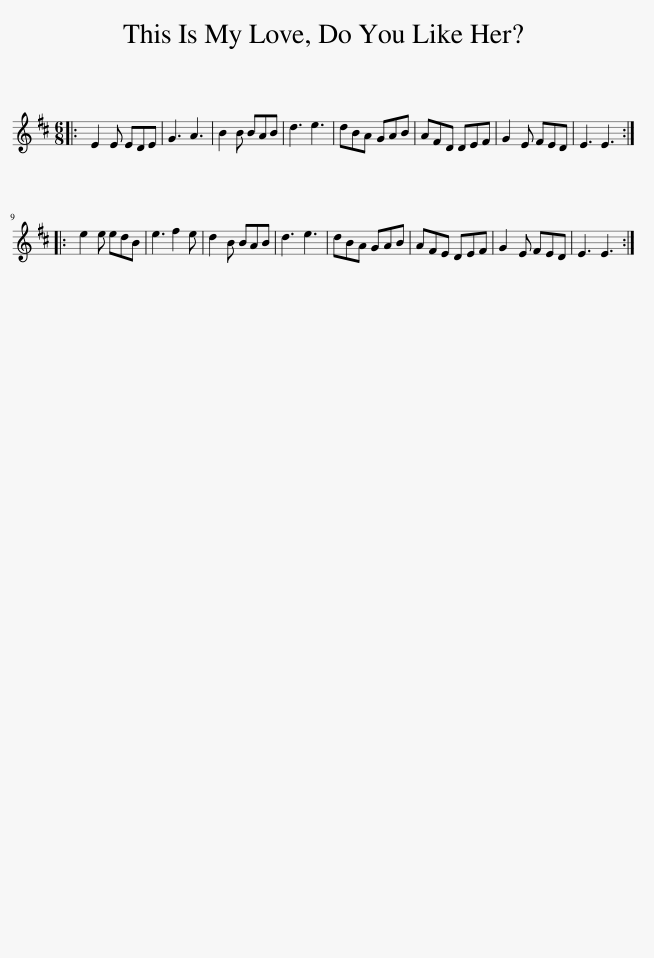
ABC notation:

X:1
L:1/8
M:6/8
I:linebreak $
K:D
V:1 treble
V:1
|: E2 E EDE | G3 A3 | B2 B BAB | d3 e3 | dBA GAB | %5
 AFD DEF | G2 E FED | E3 E3 ::$ e2 e edB | e3 f2 e | %10
 d2 B BAB | d3 e3 | dBA GAB | AFE DEF | G2 E FED | %15
 E3 E3 :| %16
